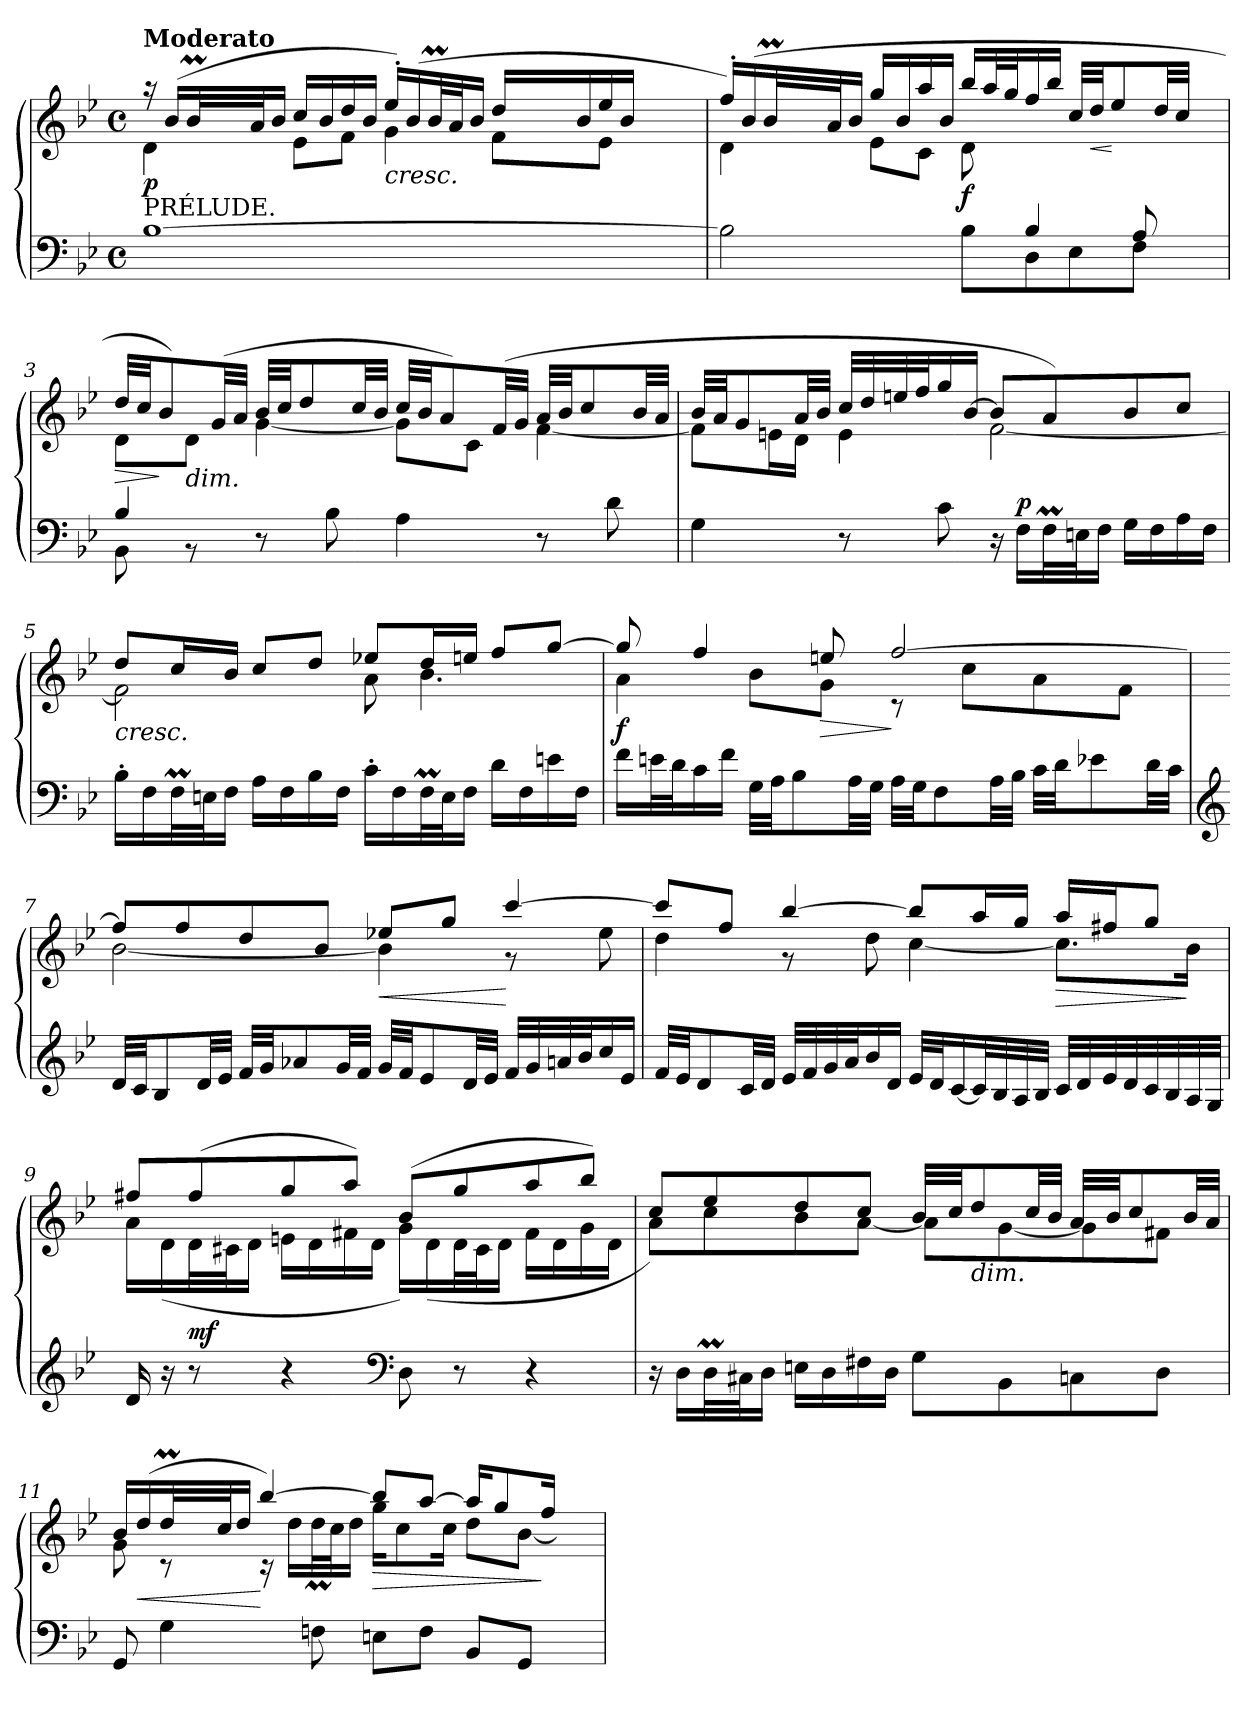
**kern	**kern	**dynam
*part1	*part1	*part1
*staff2	*staff1	*staff1/2
*clefF4	*clefG2	*
*k[b-e-]	*k[b-e-]	*
*B-:	*B-:	*
*M4/4	*M4/4	*
*met(c)	*met(c)	*
*MM66	*MM66	*
=1	=1	=1
*	*^	*
*	*	*^	*
!	!LO:TX:a:B:t=Moderato	!	!	!
!LO:TX:a:t=PRÉLUDE.	!	!	!	!
!	!	!	!	!LO:DY:b
[1B-	16raa	4d\	8ryy	p
.	(>16b-/LL	.	.	.
.	32b-M/L	.	4096%41b-/yy	.
.	.	.	4096%41cc/yy	.
.	.	.	2048%23b-/yy	.
.	32a/J	.	4...ryy	.
.	16b-/JJ	.	.	.
.	16cc/LL	8e-\L	.	.
.	16b-/	.	.	.
.	16dd/	8f\J	.	.
.	16b-/JJ	.	.	.
!	!LO:TX:b:i:t=cresc.	!	!	!
.	16ee-'>/LL)	4g\	.	.
.	(>16b-/	.	.	.
.	32b-M/L	.	4096%41b-/yy	.
.	.	.	4096%41cc/yy	.
.	.	.	2048%23b-/yy	.
.	32a/J	.	4ryy	.
.	16b-/JJ	.	.	.
.	16dd/LL	8f\L	.	.
.	16b-/	.	.	.
.	16ee-/	8e-\J	.	.
.	.	.	16.ryy	.
.	16b-/JJ	.	.	.
=2	=2	=2	=2	=2
*^	*	*	*	*
2ryy	2B-\]	16ff'>/LL)	4d\	8ryy	.
.	.	(>16b-/	.	.	.
.	.	32b-M/L	.	4096%41b-/yy	.
.	.	.	.	4096%41cc/yy	.
.	.	.	.	2048%23b-/yy	.
.	.	32a/J	.	2ryy	.
.	.	16b-/JJ	.	.	.
.	.	16gg/LL	8e-\L	.	.
.	.	16b-/	.	.	.
.	.	16aa/	8c\J	.	.
.	.	16b-/JJ	.	.	.
!	!	!	!	!	!LO:DY:b
8ryy	8B-\L	16bb-/LL	8d\	.	f
.	.	32aa/L	.	.	.
.	.	32gg/J	.	.	.
4B-/	8D\	16ff/	8ryy	.	.
.	.	.	.	4ryy	.
.	.	16bb-/JJ	.	.	.
.	8E-\	32cc/LLL	4ryy	.	.
!	!	!	!	!	!LO:HP:b
.	.	32dd/JJ	.	.	<
.	.	8ee-/	.	.	[
8A/	8F\J	.	.	.	.
.	.	.	.	16.ryy	.
.	.	32dd/LL	.	.	.
.	.	32cc/JJJ	.	.	.
*	*	*v	*v	*v	*
!!LO:LB:g=z
=3	=3	=3	=3
!	!	!	!LO:HP:b
*	*	*^	*
4B-/	8BB-\	32dd/LLL	8d\L	>
.	.	32cc/JJ	.	.
.	.	8b-/)	.	]
!	!	!	!LO:TX:b:i:t=dim.	!
.	8r	.	8d\J	.
.	.	(>32g/LL	.	.
.	.	32a/JJJ	.	.
4ryy	8r	32b-/LLL	[<4g\	.
.	.	32cc/JJ	.	.
.	.	8dd/	.	.
.	8B-\	.	.	.
.	.	32cc/LL	.	.
.	.	32b-/JJJ	.	.
2ryy	4A\	32cc/LLL	8g\L]	.
.	.	32b-/JJ	.	.
.	.	8a/)	.	.
.	.	.	8c\J	.
.	.	(>32f/LL	.	.
.	.	32g/JJJ	.	.
.	8r	32a/LLL	[<4f\	.
.	.	32b-/JJ	.	.
.	.	8cc/	.	.
.	8d\	.	.	.
.	.	32b-/LL	.	.
.	.	32a/JJJ	.	.
*v	*v	*	*	*
=4	=4	=4	=4
4G\	32b-/LLL	8f\L]	.
.	32a/JJ	.	.
.	8g/	.	.
.	.	16en\L	.
.	32a/LL	16d\JJ	.
.	32b-/JJJ	.	.
8r	32cc/LLL	4e\	.
.	32dd/	.	.
.	32een/	.	.
.	32ff/J	.	.
8c\	16gg/	.	.
.	[>16b-/JJ	.	.
16r	8b-/L]	[<2f\	.
!	!	!	!LO:DY:a=2
16F\LL	.	.	p
32FM\L	8a/)	.	.
32En\J	.	.	.
16F\JJ	.	.	.
16G\LL	8b-/	.	.
16F\	.	.	.
16A\	8cc/J	.	.
16F\JJ	.	.	.
!!LO:LB:g=z	!!
=5	=5	=5	=5
!	!LO:TX:b:i:t=cresc.	!	!
16B-'>\LL	8dd/L	2f\]	.
16F\	.	.	.
32FM\L	16cc/L	.	.
32En\J	.	.	.
16F\JJ	16b-/JJ	.	.
16A\LL	8cc/L	.	.
16F\	.	.	.
16B-\	8dd/J	.	.
16F\JJ	.	.	.
16c'>\LL	8ee-X/L	8a\	.
16F\	.	.	.
32FM\L	16dd/L	4.b-\	.
32E\J	.	.	.
16F\JJ	16een/JJ	.	.
16d\LL	8ff/L	.	.
16F\	.	.	.
16en\	[>8gg/J	.	.
16F\JJ	.	.	.
=6	=6	=6	=6
!	!	!	!LO:DY:b
16f\LL	8gg/]	4a\	f
32en\L	.	.	.
32d\J	.	.	.
16c\	4ff/	.	.
16f\JJ	.	.	.
32G\LLL	.	8b-\L	.
32A\JJ	.	.	.
8B-\	.	.	.
!	!	!	!LO:HP:b
.	8een/	8g\J	>
32A\LL	.	.	.
32G\JJJ	.	.	.
32A\LLL	[>2ff/	8rc	]
32G\JJ	.	.	.
8F\	.	.	.
.	.	8cc\L	.
32A\LL	.	.	.
32B-\JJJ	.	.	.
32c\LLL	.	8a\	.
32d\JJ	.	.	.
8e-X\	.	.	.
.	.	8f\J	.
32d\LL	.	.	.
32c\JJJ	.	.	.
!!LO:LB:g=z	!!
=7	=7	=7	=7
*clefG2	*	*	*
32d/LLL	8ff/L]	[<2b-\	.
32c/JJ	.	.	.
8B-/	.	.	.
.	8ff/	.	.
32d/LL	.	.	.
32e-/JJJ	.	.	.
32f/LLL	8dd/	.	.
32g/JJ	.	.	.
8a-X/	.	.	.
.	8b-/J	.	.
32g/LL	.	.	.
32f/JJJ	.	.	.
!	!	!	!LO:HP:b
32g/LLL	8ee-X/L	4b-\]	<
32f/JJ	.	.	.
8e-/	.	.	.
.	8gg/J	.	.
32d/LL	.	.	.
32e-/JJJ	.	.	.
32f/LLL	[>4ccc/	8r	[
32g/	.	.	.
32an/	.	.	.
32b-/J	.	.	.
16cc/	.	8ee-\	.
16e-/JJ	.	.	.
=8	=8	=8	=8
32f/LLL	8ccc/L]	4dd\	.
32e-/JJ	.	.	.
8d/	.	.	.
.	8ff/J	.	.
32c/LL	.	.	.
32d/JJJ	.	.	.
32e-/LLL	[>4bb-/	8r	.
32f/	.	.	.
32g/	.	.	.
32a/J	.	.	.
16b-/	.	8dd\	.
16d/JJ	.	.	.
32e-/LLL	8bb-/L]	[<4cc\	.
32d/J	.	.	.
[16c/	.	.	.
32c/L]	16aa/L	.	.
32B-/	.	.	.
32A/	16gg/JJ	.	.
32B-/JJJ	.	.	.
!	!	!	!LO:HP:b
32c/LLL	16aa/LL	8.cc\L]	>
32d/	.	.	.
32e-/	16ff#X/J	.	.
32d/	.	.	.
32c/	8gg/J	.	.
32B-/	.	.	.
32A/	.	16b-\Jk	]
32G/JJJ	.	.	.
!!LO:LB:g=z	!!
=9	=9	=9	=9
16d/	8ff#X/L	16a\LL	.
16r	.	(<16d\	.
!	!	!	!LO:DY:a=2
8r	(>8ff#/	32d\L	mf
.	.	32c#X\J	.
.	.	16d\JJ	.
4r	8gg/	16en\LL	.
.	.	16d\	.
.	8aa/J)	16f#X\	.
.	.	16d\JJ	.
*clefF4	*	*	*
8D\	(>8b-/L	16g\LL)	.
.	.	(<16d\	.
8r	8gg/	32d\L	.
.	.	32c#\J	.
.	.	16d\JJ	.
4r	8aa/	16f#\LL	.
.	.	16d\	.
.	8bb-/J)	16g\	.
.	.	16d\JJ	.
=10	=10	=10	=10
16r	8cc/L	8a\L)	.
16D\LL	.	.	.
32Dm\L	8ee-/	8cc\	.
32C#X\J	.	.	.
16D\JJ	.	.	.
16En\LL	8dd/	8b-\	.
16D\	.	.	.
16F#X\	8cc/J	[<8a\J	.
16D\JJ	.	.	.
8G\L	32b-/LLL	8a\L]	.
.	32cc/JJ	.	.
!	!LO:TX:b:i:t=dim.	!	!
.	8dd/	.	.
8BB-\	.	[<8g\	.
.	32cc/LL	.	.
.	32b-/JJJ	.	.
8Cn\	32a/LLL	8g\]	.
.	32b-/JJ	.	.
.	8cc/	.	.
8D\J	.	8f#X\J	.
.	32b-/LL	.	.
.	32a/JJJ	.	.
!!LO:PB:g=z
=11	=11	=11	=11
*	*	*^	*
8GG/	16b-/LL	8g\	8ryy	.
!	!	!	!	!LO:HP:b
.	(>16dd/	.	.	<
4G\	32ddm/L	8rc	4096%41dd/yy	.
.	.	.	4096%41ee-/yy	.
.	.	.	2048%23dd/yy	.
.	32cc/J	.	2ryy	.
.	16dd/JJ	.	.	.
.	[>4bb-/)	16rc	.	[
.	.	16dd\LL	.	.
8Fn\	.	32ddm\L	.	.
.	.	32cc\J	.	.
.	.	16dd\JJ	.	.
!	!	!	!	!LO:HP:b
8En\L	8bb-/L]	16gg\KL	.	>
.	.	8cc\	.	.
8F\J	[>8aa/J	.	.	.
.	.	.	4ryy	.
.	.	16cc\Jk	.	.
8BB-/L	16aa/KL]	8dd\L	.	.
.	8gg/	.	.	.
8GG/J	.	[<8b-\J	.	.
.	.	.	16.ryy	.
.	16ff/Jk	.	.	]
*	*v	*v	*v	*
=	=	=
*-	*-	*-
